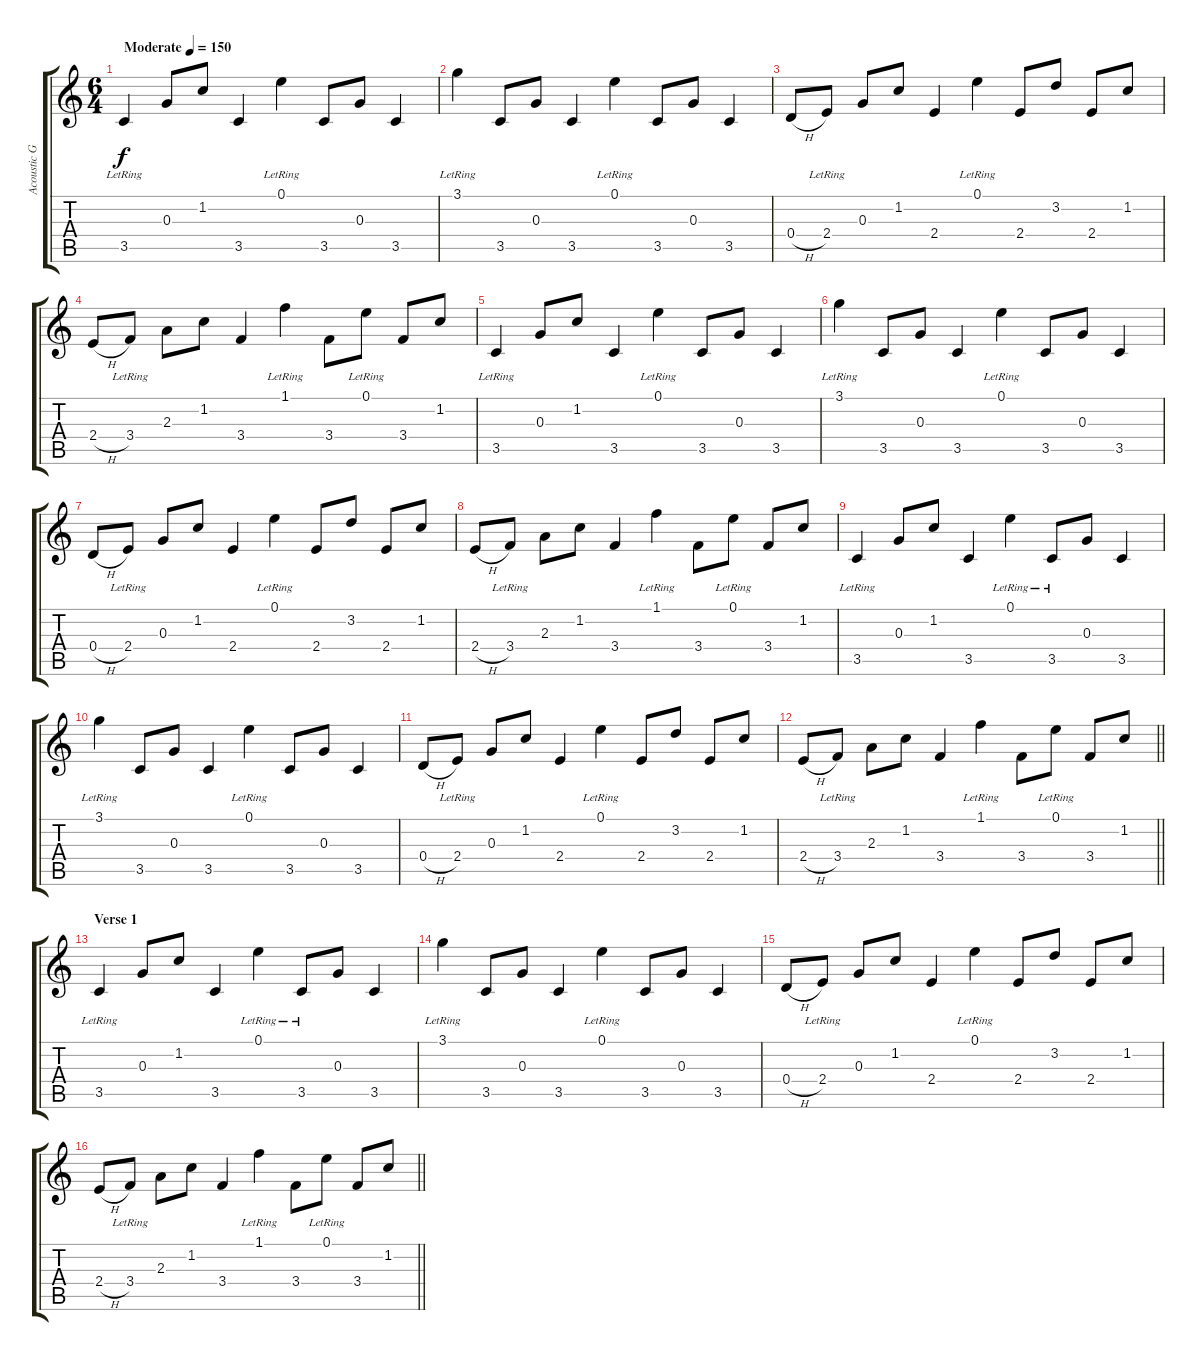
\track ("Acoustic Guitar" "Acoustic G") {instrument acousticguitarsteel}
\staff {score tabs}
\tuning (E4 B3 G3 D3 A2 E2) {hide}
\ts (6 4)
\tempo (150 "Moderate")
\clef g2
\ks c
3.5{lr}.4{dy f instrument acousticguitarsteel} 0.3.8 1.2.8 3.5.4 0.1{lr}.4 3.5.8 0.3.8 3.5.4 |
3.1{lr}.4 3.5.8 0.3.8 3.5.4 0.1{lr}.4 3.5.8 0.3.8 3.5.4 |
0.4{h}.8 2.4{lr}.8 0.3.8 1.2.8 2.4.4 0.1{lr}.4 2.4.8 3.2.8 2.4.8 1.2.8 |
2.4{h}.8 3.4{lr}.8 2.3.8 1.2.8 3.4.4 1.1{lr}.4 3.4.8 0.1{lr}.8 3.4.8 1.2.8 |
3.5{lr}.4 0.3.8 1.2.8 3.5.4 0.1{lr}.4 3.5.8 0.3.8 3.5.4 |
3.1{lr}.4 3.5.8 0.3.8 3.5.4 0.1{lr}.4 3.5.8 0.3.8 3.5.4 |
0.4{h}.8 2.4{lr}.8 0.3.8 1.2.8 2.4.4 0.1{lr}.4 2.4.8 3.2.8 2.4.8 1.2.8 |
2.4{h}.8 3.4{lr}.8 2.3.8 1.2.8 3.4.4 1.1{lr}.4 3.4.8 0.1{lr}.8 3.4.8 1.2.8 |
3.5{lr}.4 0.3.8 1.2.8 3.5.4 0.1{lr}.4 3.5{lr}.8 0.3.8 3.5.4 |
3.1{lr}.4 3.5.8 0.3.8 3.5.4 0.1{lr}.4 3.5.8 0.3.8 3.5.4 |
0.4{h}.8 2.4{lr}.8 0.3.8 1.2.8 2.4.4 0.1{lr}.4 2.4.8 3.2.8 2.4.8 1.2.8 |
\barLineRight lightlight
2.4{h}.8 3.4{lr}.8 2.3.8 1.2.8 3.4.4 1.1{lr}.4 3.4.8 0.1{lr}.8 3.4.8 1.2.8 |
\section ("" "Verse 1")
3.5{lr}.4 0.3.8 1.2.8 3.5.4 0.1{lr}.4 3.5{lr}.8 0.3.8 3.5.4 |
3.1{lr}.4 3.5.8 0.3.8 3.5.4 0.1{lr}.4 3.5.8 0.3.8 3.5.4 |
0.4{h}.8 2.4{lr}.8 0.3.8 1.2.8 2.4.4 0.1{lr}.4 2.4.8 3.2.8 2.4.8 1.2.8 |
\barLineRight lightlight
2.4{h}.8 3.4{lr}.8 2.3.8 1.2.8 3.4.4 1.1{lr}.4 3.4.8 0.1{lr}.8 3.4.8 1.2.8
